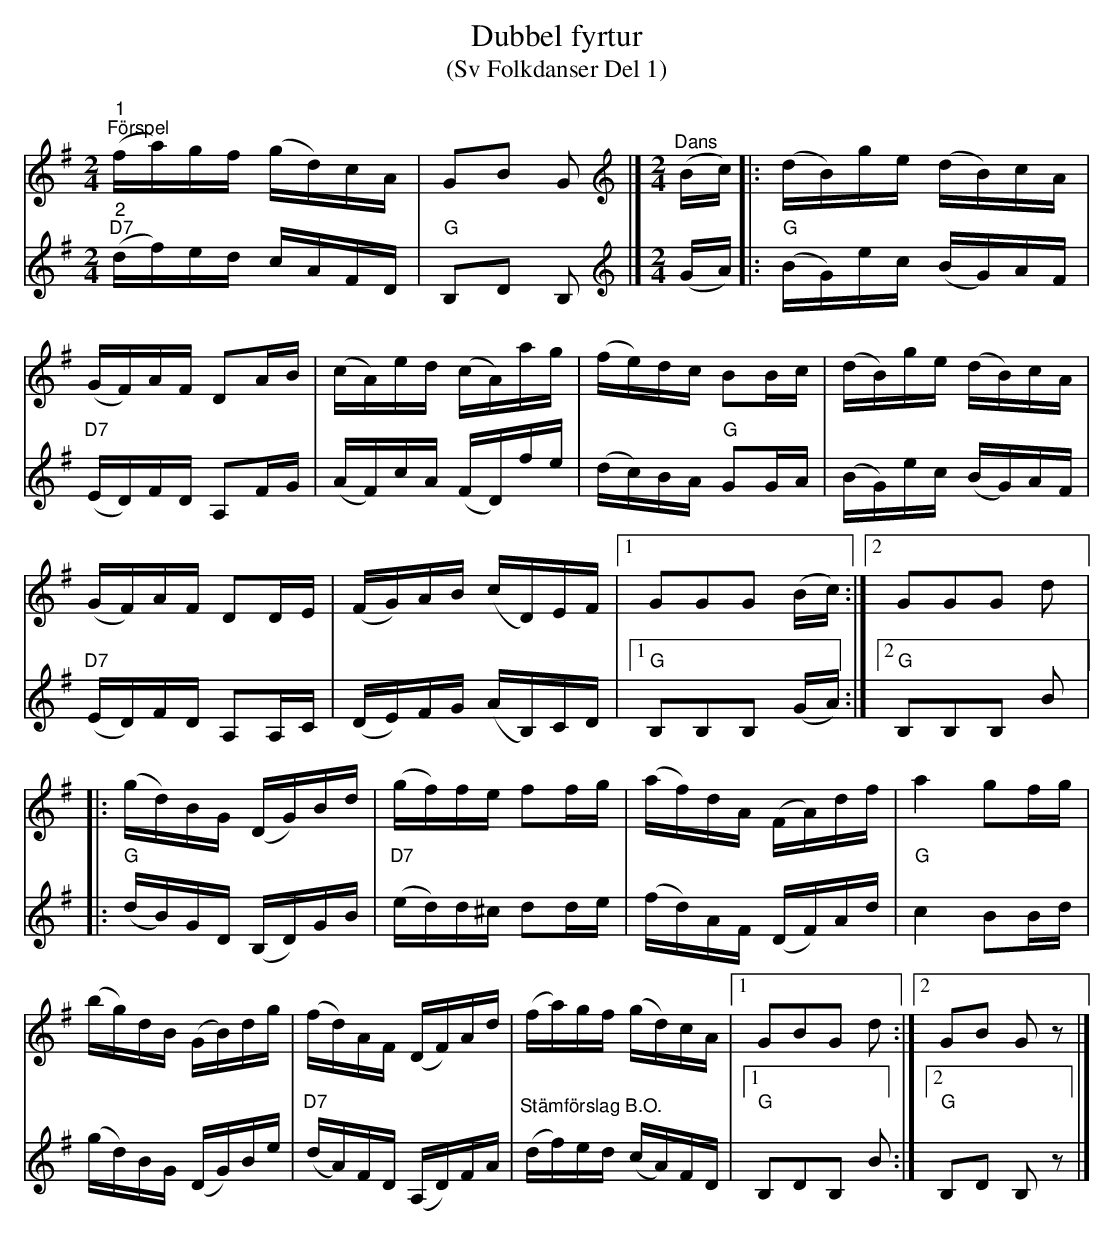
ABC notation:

X:1
T:Dubbel fyrtur
T:(Sv Folkdanser Del 1)
L:1/16
M:2/4
K:G
V:1
"^1""^Förspel" (fa)gf (gd)cA | G2B2 G2 |][K:G][M:2/4][K:treble]"^Dans" (Bc) |: (dB)ge (dB)cA |
(GF)AF D2AB | (cA)ed (cA)ag | (fe)dc B2Bc | (dB)ge (dB)cA |
(GF)AF D2DE | (FG)AB (cD)EF |1 G2G2G2 (Bc) :|2 G2G2G2 d2 |:
(gd)BG (DG)Bd | (gf)fe f2fg | (af)dA (FA)df | a4 g2fg |
(bg)dB (GB)dg | (fd)AF (DF)Ad | (fa)gf (gd)cA |1 G2B2G2 d2 :|2 G2B2 G2 z2 |]
V:2
"^2" "D7"(df)ed cAFD | "G"B,2D2 B,2 |][K:G][M:2/4][K:treble] (GA) |:"G" (BG)ec (BG)AF |
"D7" (ED)FD A,2FG | (AF)cA (FD)fe | (dc)BA"G" G2GA | (BG)ec (BG)AF |
"D7" (ED)FD A,2A,C | (DE)FG (AB,)CD |1"G" B,2B,2B,2 (GA) :|2"G" B,2B,2B,2 B2 |:"G" (dB)GD (B,D)GB |
"D7" (ed)d^c d2de | (fd)AF (DF)Ad |"G" c4 B2Bd | (gd)BG (DG)Be |"D7" (dA)FD (A,D)FA |
"^Stämförslag B.O."(df)ed (cA)FD |1"G" B,2D2B,2 B2 :|2"G" B,2D2 B,2 z2 |]
